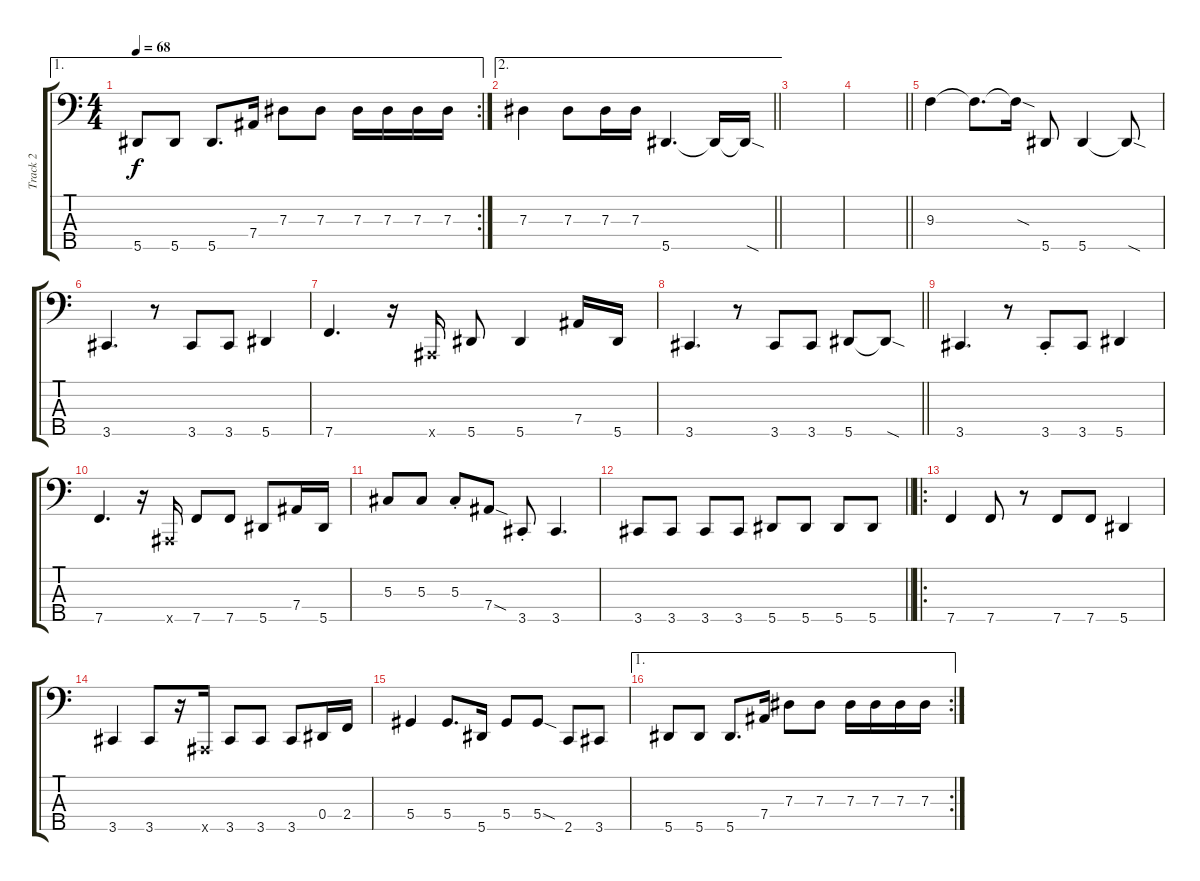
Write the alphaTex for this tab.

\track ("Track 2" "Track 2") {instrument electricbassfinger}
\staff {score tabs}
\tuning (Gb2 Db2 Ab1 Eb1 Bb0) {hide}
\ae 1
\rc 2
\ts (4 4)
\tempo 68
\clef f4
\ks c
5.5.8{dy f} 5.5.8 5.5.8{d} 7.4.16 7.3.8 7.3.8 7.3.16 7.3.16 7.3.16 7.3.16 |
\ae 2
\barLineRight lightlight
7.3.4 7.3.8 7.3.16 7.3.16 5.5.4{d} 5.5{t}.16 5.5{sod t}.16 |
|
\barLineRight lightlight
|
9.3.4 9.3{t}.8{d} 9.3{sod t}.16 5.5.8 5.5.4 5.5{sod t}.8 |
3.5.4{d} r.8 3.5.8 3.5.8 5.5.4 |
7.5.4{d} r.16 0.5{x}.16 5.5.8 5.5.4 7.4.16 5.5.16 |
\barLineRight lightlight
3.5.4{d} r.8 3.5.8 3.5.8 5.5.8 5.5{sod t}.8 |
3.5.4{d} r.8 3.5{st}.8 3.5.8 5.5.4 |
7.5.4{d} r.16 0.5{x}.16 7.5.8 7.5.8 5.5.8 7.4.16 5.5.16 |
5.3.8 5.3.8 5.3{st}.8 7.4{sod}.8 3.5{st}.8 3.5.4{d} |
\barLineRight lightlight
3.5.8 3.5.8 3.5.8 3.5.8 5.5.8 5.5.8 5.5.8 5.5.8 |
\ro
7.5.4 7.5.8 r.8 7.5.8 7.5.8 5.5.4 |
3.5.4 3.5.8 r.16 0.5{x}.16 3.5.8 3.5.8 3.5.8 0.4.16 2.4.16 |
5.4.4 5.4.8{d} 5.5.16 5.4.8 5.4{sod}.8 2.5.8 3.5.8 |
\ae 1
\rc 2
5.5.8 5.5.8 5.5.8{d} 7.4.16 7.3.8 7.3.8 7.3.16 7.3.16 7.3.16 7.3.16
